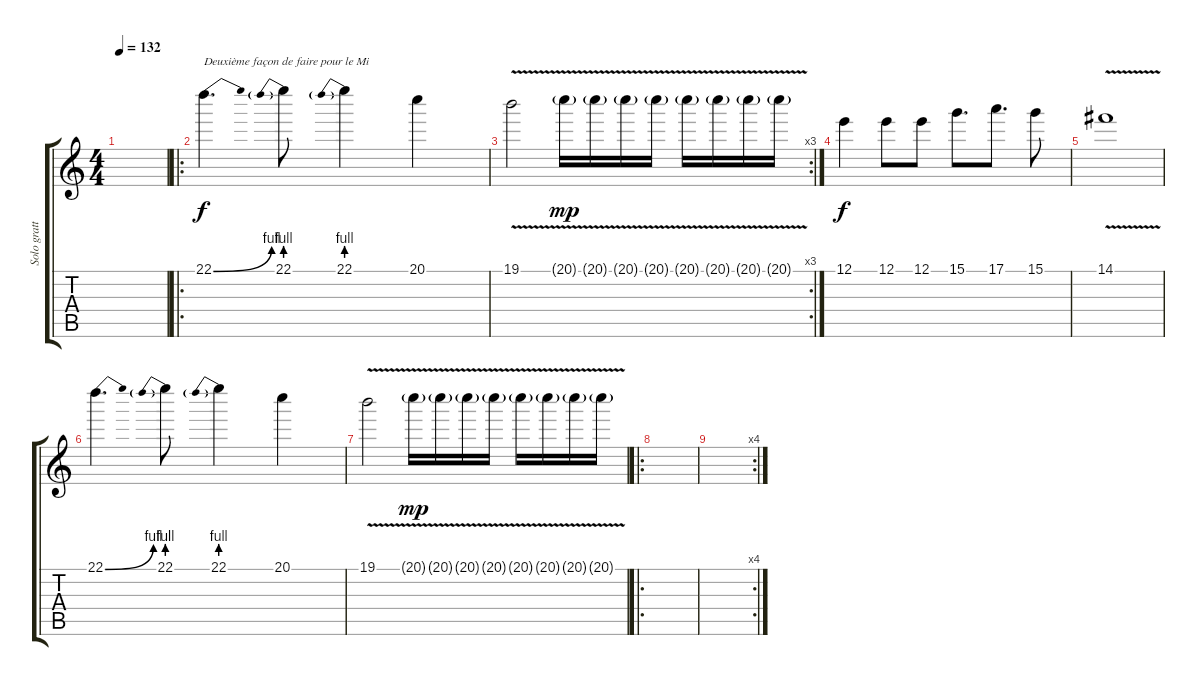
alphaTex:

\track ("Solo gratte" "Solo gratt") {instrument overdrivenguitar}
\staff {score tabs}
\tuning (E4 B3 G3 D3 A2 E2) {hide}
\ts (4 4)
\tempo 132
\clef g2
\ks c
|
\ro
22.1{be (bend 0 0 60 4)}.4{d txt "Deuxième façon de faire pour le Mi" dy f} 22.1{be (prebend 0 4 60 4)}.8 22.1{be (prebend 0 4 60 4)}.4 20.1.4 |
\rc 3
19.1{v}.2 20.1{v g}.16{dy mp} 20.1{v g}.16 20.1{v g}.16 20.1{v g}.16 20.1{v g}.16 20.1{v g}.16 20.1{v g}.16 20.1{v g}.16 |
12.1.4{dy f} 12.1.8 12.1.8 15.1.8{d} 17.1.8{d} 15.1.8 |
14.1{v}.1 |
22.1{be (bend 0 0 60 4)}.4{d} 22.1{be (prebend 0 4 60 4)}.8 22.1{be (prebend 0 4 60 4)}.4 20.1.4 |
19.1{v}.2 20.1{v g}.16{dy mp} 20.1{v g}.16 20.1{v g}.16 20.1{v g}.16 20.1{v g}.16 20.1{v g}.16 20.1{v g}.16 20.1{v g}.16 |
\ro
|
\rc 4
